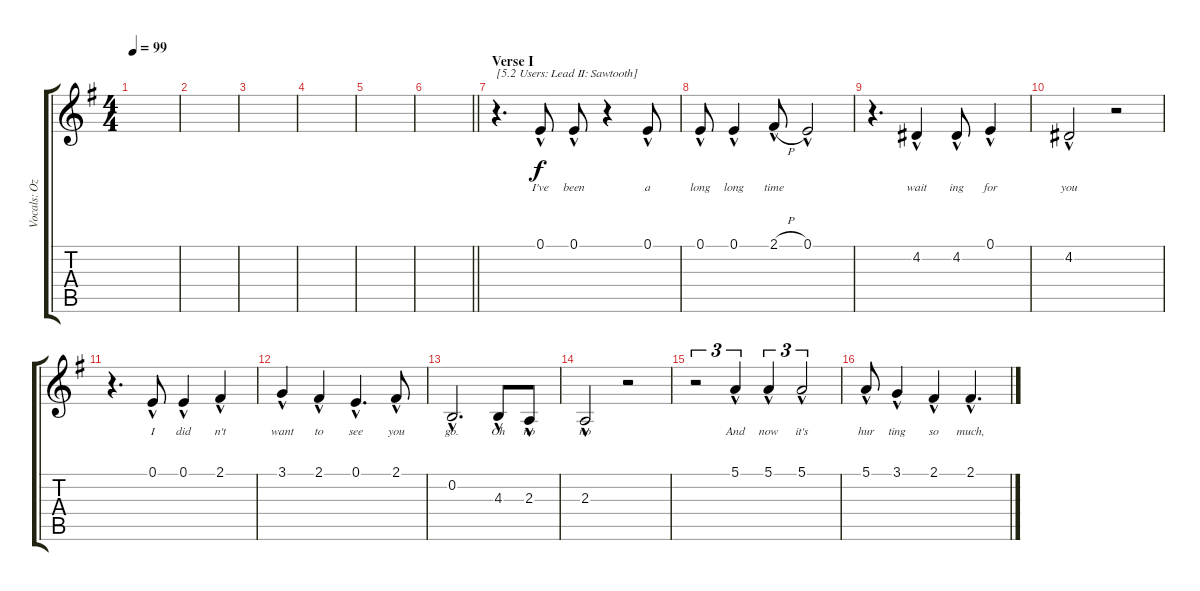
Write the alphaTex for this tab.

\track ("Vocals: Ozzy" "Vocals: Oz") {instrument lead2sawtooth}
\staff {score tabs}
\tuning (E4 B3 G3 D3 A2 E2) {hide}
\ts (4 4)
\tempo 99
\clef g2
\ks g
|
|
|
|
|
\barLineRight lightlight
|
\section ("" "Verse I")
r.4{d txt "[5.2 Users: Lead II: Sawtooth]"} 0.1{hac}.8{lyrics (0 "I've") lyrics (1 "") lyrics (2 "") lyrics (3 "") lyrics (4 "")} 0.1{hac}.8{lyrics (0 "been") lyrics (1 "") lyrics (2 "") lyrics (3 "") lyrics (4 "")} r.4 0.1{hac}.8{lyrics (0 "a") lyrics (1 "") lyrics (2 "") lyrics (3 "") lyrics (4 "")} |
0.1{hac}.8{lyrics (0 "long") lyrics (1 "") lyrics (2 "") lyrics (3 "") lyrics (4 "")} 0.1{hac}.4{lyrics (0 "long") lyrics (1 "") lyrics (2 "") lyrics (3 "") lyrics (4 "")} 2.1{h hac}.8{lyrics (0 "time") lyrics (1 "") lyrics (2 "") lyrics (3 "") lyrics (4 "")} 0.1{hac}.2{lyrics (0 "") lyrics (1 "") lyrics (2 "") lyrics (3 "") lyrics (4 "")} |
r.4{d} 4.2{hac}.4{lyrics (0 "wait") lyrics (1 "") lyrics (2 "") lyrics (3 "") lyrics (4 "")} 4.2{hac}.8{lyrics (0 "ing") lyrics (1 "") lyrics (2 "") lyrics (3 "") lyrics (4 "")} 0.1{hac}.4{lyrics (0 "for") lyrics (1 "") lyrics (2 "") lyrics (3 "") lyrics (4 "")} |
4.2{hac}.2{lyrics (0 "you") lyrics (1 "") lyrics (2 "") lyrics (3 "") lyrics (4 "")} r.2 |
r.4{d} 0.1{hac}.8{lyrics (0 "I") lyrics (1 "") lyrics (2 "") lyrics (3 "") lyrics (4 "")} 0.1{hac}.4{lyrics (0 "did") lyrics (1 "") lyrics (2 "") lyrics (3 "") lyrics (4 "")} 2.1{hac}.4{lyrics (0 "n't") lyrics (1 "") lyrics (2 "") lyrics (3 "") lyrics (4 "")} |
3.1{hac}.4{lyrics (0 "want") lyrics (1 "") lyrics (2 "") lyrics (3 "") lyrics (4 "")} 2.1{hac}.4{lyrics (0 "to") lyrics (1 "") lyrics (2 "") lyrics (3 "") lyrics (4 "")} 0.1{hac}.4{d lyrics (0 "see") lyrics (1 "") lyrics (2 "") lyrics (3 "") lyrics (4 "")} 2.1{hac}.8{lyrics (0 "you") lyrics (1 "") lyrics (2 "") lyrics (3 "") lyrics (4 "")} |
0.2{hac}.2{d lyrics (0 "go.") lyrics (1 "") lyrics (2 "") lyrics (3 "") lyrics (4 "")} 4.3{hac}.8{lyrics (0 "Oh") lyrics (1 "") lyrics (2 "") lyrics (3 "") lyrics (4 "")} 2.3{hac}.8{lyrics (0 "no") lyrics (1 "") lyrics (2 "") lyrics (3 "") lyrics (4 "")} |
2.3{hac}.2{lyrics (0 "no") lyrics (1 "") lyrics (2 "") lyrics (3 "") lyrics (4 "")} r.2 |
r.2{tu (3 2)} 5.1{hac}.4{tu (3 2) lyrics (0 "And") lyrics (1 "") lyrics (2 "") lyrics (3 "") lyrics (4 "")} 5.1{hac}.4{tu (3 2) lyrics (0 "now") lyrics (1 "") lyrics (2 "") lyrics (3 "") lyrics (4 "")} 5.1{hac}.2{tu (3 2) lyrics (0 "it's") lyrics (1 "") lyrics (2 "") lyrics (3 "") lyrics (4 "")} |
5.1{hac}.8{lyrics (0 "hur") lyrics (1 "") lyrics (2 "") lyrics (3 "") lyrics (4 "")} 3.1{hac}.4{lyrics (0 "ting") lyrics (1 "") lyrics (2 "") lyrics (3 "") lyrics (4 "")} 2.1{hac}.4{lyrics (0 "so") lyrics (1 "") lyrics (2 "") lyrics (3 "") lyrics (4 "")} 2.1{hac}.4{d lyrics (0 "much,") lyrics (1 "") lyrics (2 "") lyrics (3 "") lyrics (4 "")}
